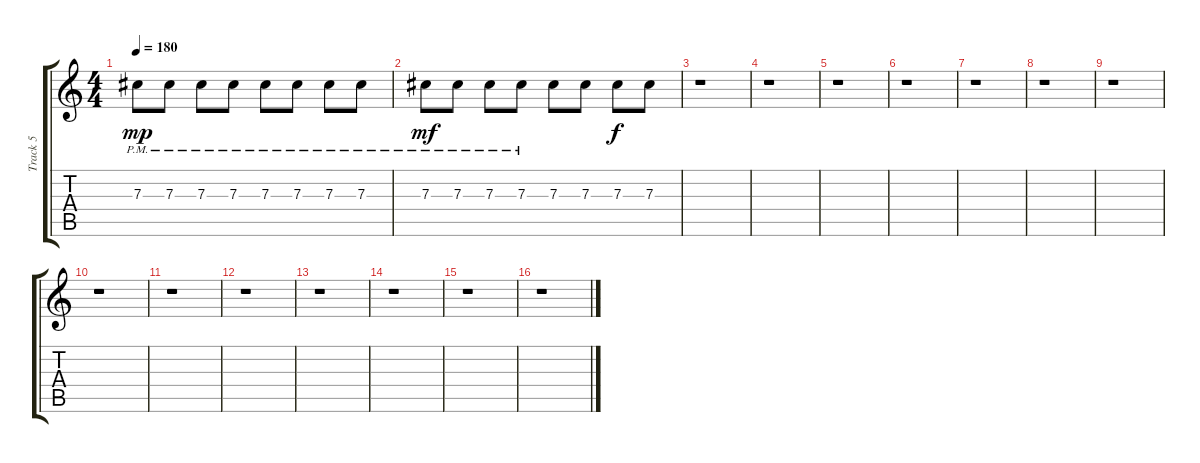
\track ("Track 5" "Track 5") {instrument distortionguitar}
\staff {score tabs}
\tuning (Eb4 Bb3 Gb3 Db3 Ab2 Eb2) {hide}
\ts (4 4)
\tempo 180
\clef g2
\ks c
7.3{pm}.8{dy mp} 7.3{pm}.8 7.3{pm}.8 7.3{pm}.8 7.3{pm}.8 7.3{pm}.8 7.3{pm}.8 7.3{pm}.8 |
7.3{pm}.8{dy mf} 7.3{pm}.8 7.3{pm}.8 7.3{pm}.8 7.3.8 7.3.8 7.3.8{dy f} 7.3.8 |
r.1 |
r.1 |
r.1 |
r.1 |
r.1 |
r.1 |
r.1 |
r.1 |
r.1 |
r.1 |
r.1 |
r.1 |
r.1 |
r.1
